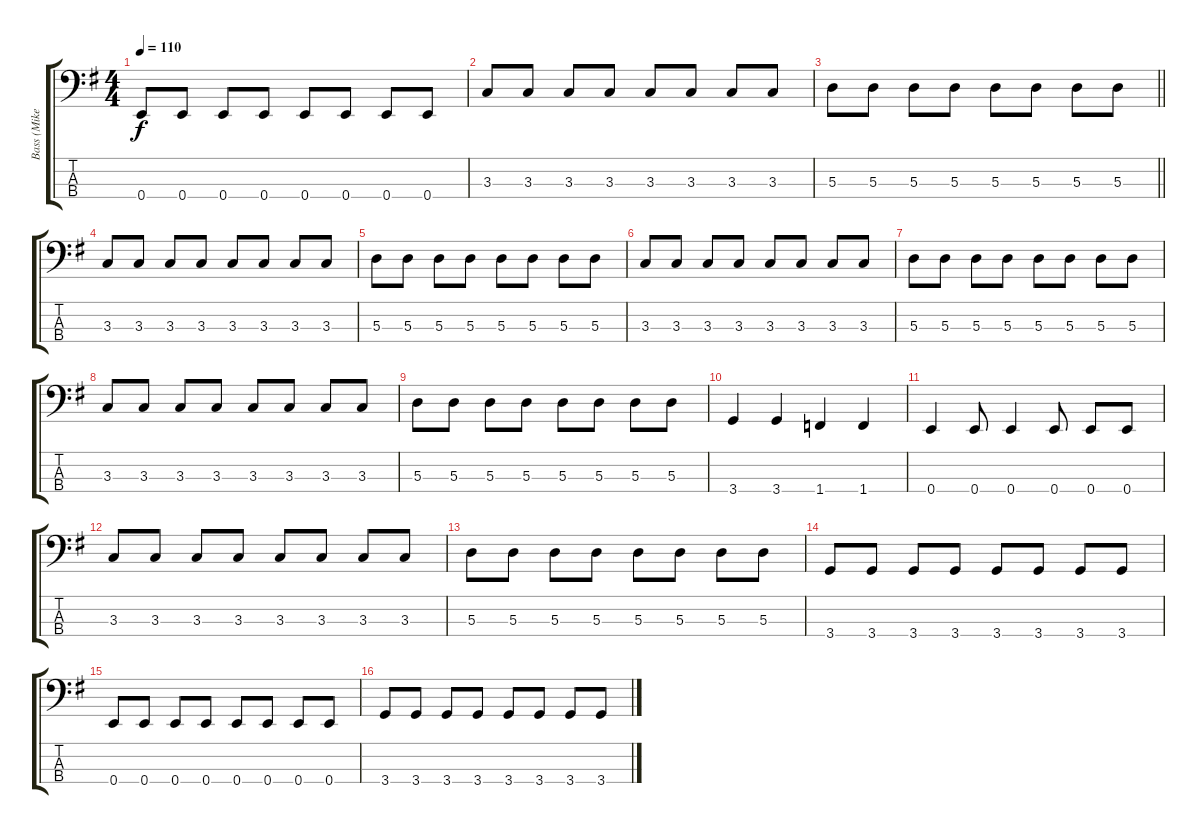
\track ("Bass (Mike Dirnt)" "Bass (Mike") {instrument electricbasspick}
\staff {score tabs}
\tuning (G2 D2 A1 E1) {hide}
\ts (4 4)
\tempo 110
\clef f4
\ks g
0.4.8{dy f} 0.4.8 0.4.8 0.4.8 0.4.8 0.4.8 0.4.8 0.4.8 |
3.3.8 3.3.8 3.3.8 3.3.8 3.3.8 3.3.8 3.3.8 3.3.8 |
\barLineRight lightlight
5.3.8 5.3.8 5.3.8 5.3.8 5.3.8 5.3.8 5.3.8 5.3.8 |
3.3.8 3.3.8 3.3.8 3.3.8 3.3.8 3.3.8 3.3.8 3.3.8 |
5.3.8 5.3.8 5.3.8 5.3.8 5.3.8 5.3.8 5.3.8 5.3.8 |
3.3.8 3.3.8 3.3.8 3.3.8 3.3.8 3.3.8 3.3.8 3.3.8 |
5.3.8 5.3.8 5.3.8 5.3.8 5.3.8 5.3.8 5.3.8 5.3.8 |
3.3.8 3.3.8 3.3.8 3.3.8 3.3.8 3.3.8 3.3.8 3.3.8 |
5.3.8 5.3.8 5.3.8 5.3.8 5.3.8 5.3.8 5.3.8 5.3.8 |
3.4.4 3.4.4 1.4.4 1.4.4 |
0.4.4 0.4.8 0.4.4 0.4.8 0.4.8 0.4.8 |
3.3.8 3.3.8 3.3.8 3.3.8 3.3.8 3.3.8 3.3.8 3.3.8 |
5.3.8 5.3.8 5.3.8 5.3.8 5.3.8 5.3.8 5.3.8 5.3.8 |
3.4.8 3.4.8 3.4.8 3.4.8 3.4.8 3.4.8 3.4.8 3.4.8 |
0.4.8 0.4.8 0.4.8 0.4.8 0.4.8 0.4.8 0.4.8 0.4.8 |
3.4.8 3.4.8 3.4.8 3.4.8 3.4.8 3.4.8 3.4.8 3.4.8
